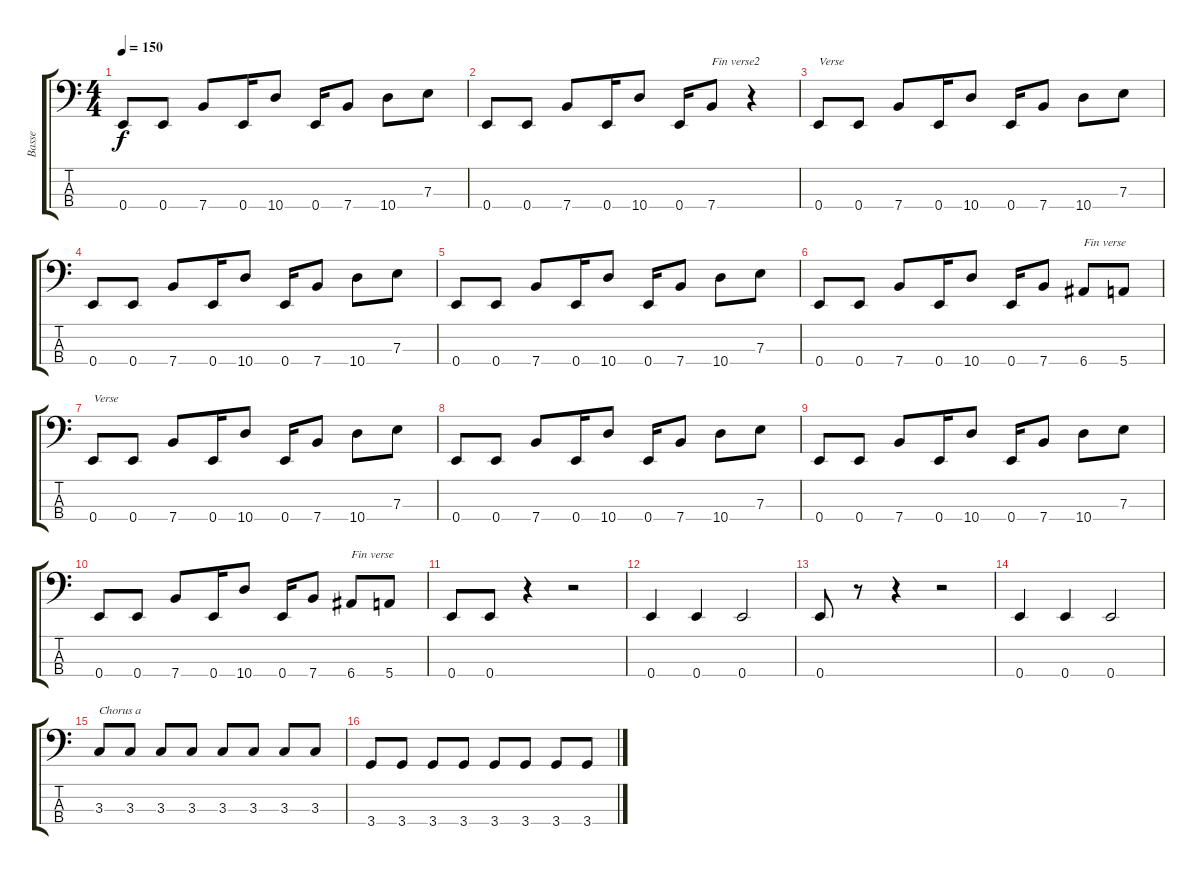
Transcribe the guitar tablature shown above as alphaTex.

\track ("Basse" "Basse") {instrument electricbassfinger}
\staff {score tabs}
\tuning (G2 D2 A1 E1) {hide}
\ts (4 4)
\tempo 150
\clef f4
\ks c
0.4.8{dy f} 0.4.8 7.4.8 0.4.16 10.4.8 0.4.16 7.4.8 10.4.8 7.3.8 |
0.4.8 0.4.8 7.4.8 0.4.16 10.4.8 0.4.16 7.4.8{txt "Fin verse2"} r.4 |
0.4.8{txt "Verse"} 0.4.8 7.4.8 0.4.16 10.4.8 0.4.16 7.4.8 10.4.8 7.3.8 |
0.4.8 0.4.8 7.4.8 0.4.16 10.4.8 0.4.16 7.4.8 10.4.8 7.3.8 |
0.4.8 0.4.8 7.4.8 0.4.16 10.4.8 0.4.16 7.4.8 10.4.8 7.3.8 |
0.4.8 0.4.8 7.4.8 0.4.16 10.4.8 0.4.16 7.4.8 6.4.8{txt "Fin verse"} 5.4.8 |
0.4.8{txt "Verse"} 0.4.8 7.4.8 0.4.16 10.4.8 0.4.16 7.4.8 10.4.8 7.3.8 |
0.4.8 0.4.8 7.4.8 0.4.16 10.4.8 0.4.16 7.4.8 10.4.8 7.3.8 |
0.4.8 0.4.8 7.4.8 0.4.16 10.4.8 0.4.16 7.4.8 10.4.8 7.3.8 |
0.4.8 0.4.8 7.4.8 0.4.16 10.4.8 0.4.16 7.4.8 6.4.8{txt "Fin verse"} 5.4.8 |
0.4.8 0.4.8 r.4 r.2 |
0.4.4 0.4.4 0.4.2 |
0.4.8 r.8 r.4 r.2 |
0.4.4 0.4.4 0.4.2 |
3.3.8{txt "Chorus a"} 3.3.8 3.3.8 3.3.8 3.3.8 3.3.8 3.3.8 3.3.8 |
3.4.8 3.4.8 3.4.8 3.4.8 3.4.8 3.4.8 3.4.8 3.4.8
